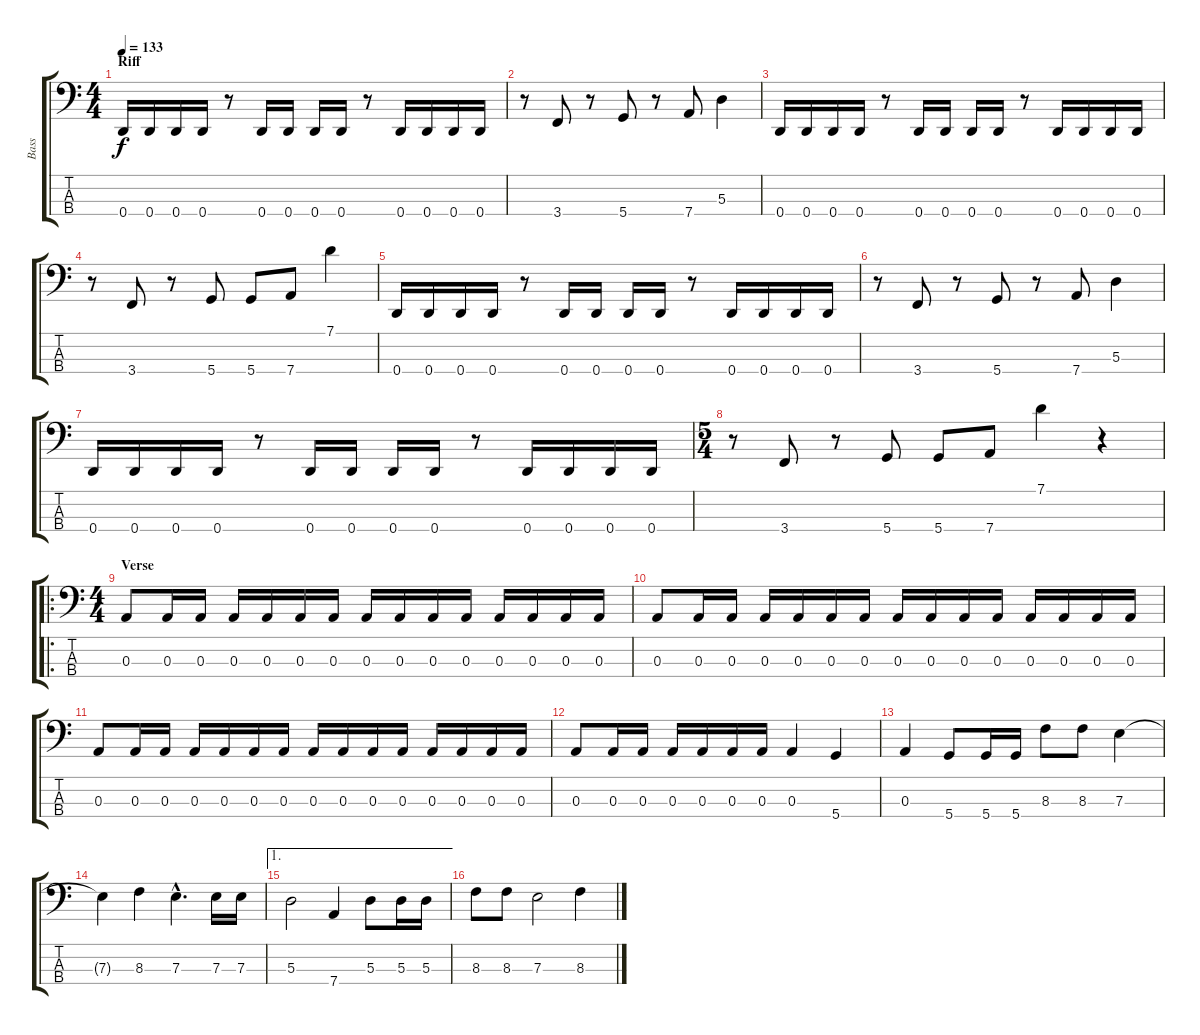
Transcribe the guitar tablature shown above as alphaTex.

\track ("Bass" "Bass") {instrument electricbassfinger}
\staff {score tabs}
\tuning (G2 D2 A1 D1) {hide}
\ts (4 4)
\section ("" "Riff")
\tempo 133
\clef f4
\ks c
0.4.16{dy f instrument electricbassfinger} 0.4.16 0.4.16 0.4.16 r.8 0.4.16 0.4.16 0.4.16 0.4.16 r.8 0.4.16 0.4.16 0.4.16 0.4.16 |
r.8{instrument slapbass1} 3.4.8 r.8 5.4.8 r.8 7.4.8 5.3.4{instrument slapbass1} |
0.4.16{instrument electricbassfinger} 0.4.16 0.4.16 0.4.16 r.8 0.4.16 0.4.16 0.4.16 0.4.16 r.8 0.4.16 0.4.16 0.4.16 0.4.16 |
r.8{instrument slapbass1} 3.4.8 r.8 5.4.8 5.4.8 7.4.8 7.1.4 |
0.4.16{instrument electricbassfinger} 0.4.16 0.4.16 0.4.16 r.8 0.4.16 0.4.16 0.4.16 0.4.16 r.8 0.4.16 0.4.16 0.4.16 0.4.16 |
r.8{instrument slapbass1} 3.4.8 r.8 5.4.8 r.8 7.4.8 5.3.4{instrument slapbass1} |
0.4.16{instrument electricbassfinger} 0.4.16 0.4.16 0.4.16 r.8 0.4.16 0.4.16 0.4.16 0.4.16 r.8 0.4.16 0.4.16 0.4.16 0.4.16 |
\ts (5 4)
r.8{instrument slapbass1} 3.4.8 r.8 5.4.8 5.4.8 7.4.8 7.1.4 r.4 |
\ro
\ts (4 4)
\section ("" "Verse")
0.3.8{instrument electricbassfinger} 0.3.16 0.3.16 0.3.16 0.3.16 0.3.16 0.3.16 0.3.16 0.3.16 0.3.16 0.3.16 0.3.16 0.3.16 0.3.16 0.3.16 |
0.3.8 0.3.16 0.3.16 0.3.16 0.3.16 0.3.16 0.3.16 0.3.16 0.3.16 0.3.16 0.3.16 0.3.16 0.3.16 0.3.16 0.3.16 |
0.3.8 0.3.16 0.3.16 0.3.16 0.3.16 0.3.16 0.3.16 0.3.16 0.3.16 0.3.16 0.3.16 0.3.16 0.3.16 0.3.16 0.3.16 |
0.3.8 0.3.16 0.3.16 0.3.16 0.3.16 0.3.16 0.3.16 0.3.4 5.4.4 |
0.3.4 5.4.8 5.4.16 5.4.16 8.3.8 8.3.8 7.3.4 |
7.3{t}.4 8.3.4 7.3{hac}.4{d} 7.3.16 7.3.16 |
\ae 1
5.3.2 7.4.4 5.3.8 5.3.16 5.3.16 |
8.3.8 8.3.8 7.3.2 8.3.4
